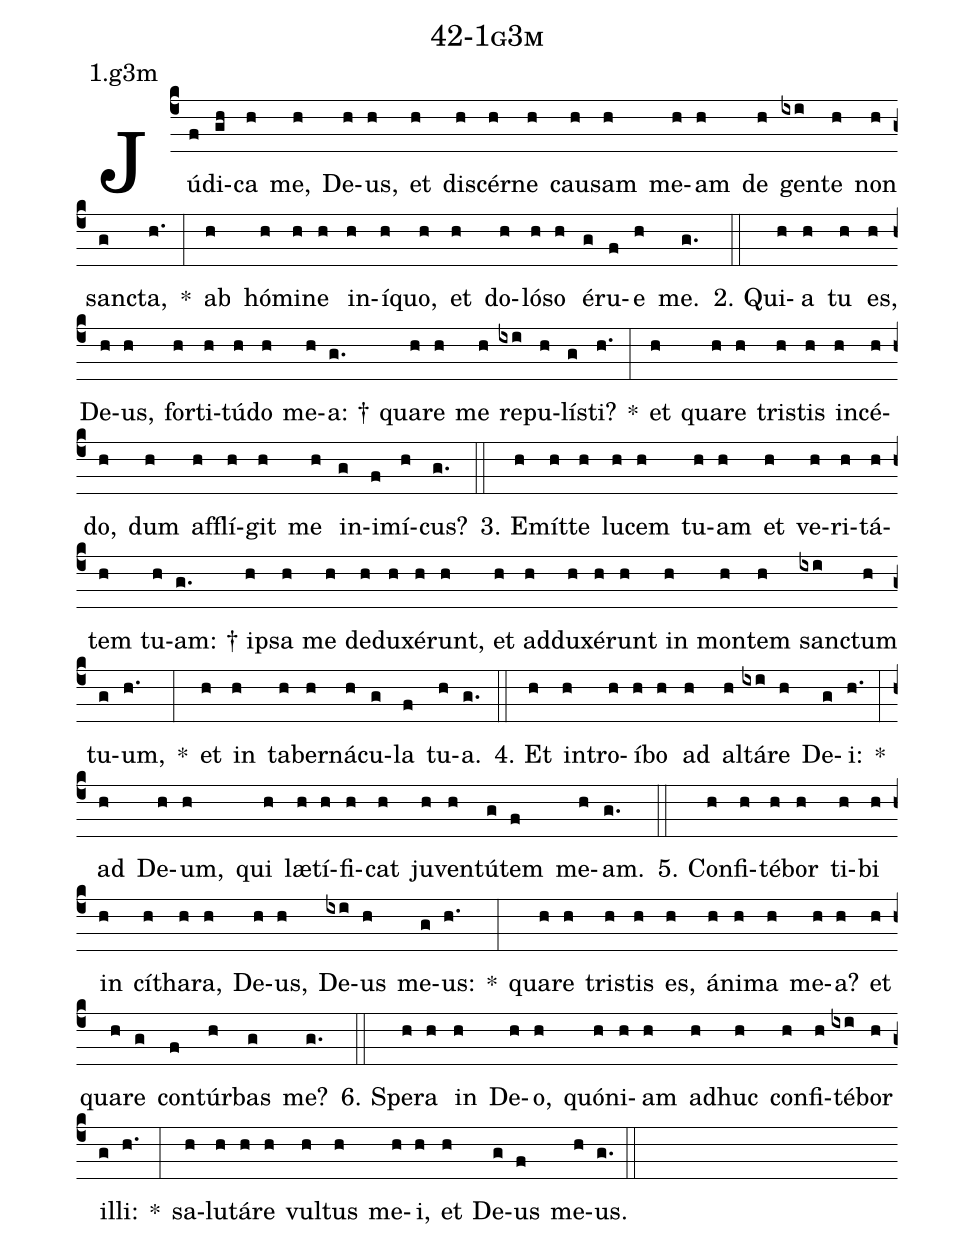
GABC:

name: 42-1g3m;
annotation: 1.g3m;
%%
(c4)Jú(f)di(gh)ca(h) me,(h) De(h)us,(h) et(h) di(h)scér(h)ne(h) cau(h)sam(h) me(h)am(h) de(h) gen(ixi)te(h) non(h) sanc(g)ta,(h.) *(:) ab(h) hó(h)mi(h)ne(h) in(h)í(h)quo,(h) et(h) do(h)ló(h)so(h) é(g)ru(f)e(h) me.(g.) (::)
2. Qui(h)a(h) tu(h) es,(h) De(h)us,(h) for(h)ti(h)tú(h)do(h) me(h)a: †(g.) qua(h)re(h) me(h) re(ixi)pu(h)lís(g)ti?(h.) *(:) et(h) qua(h)re(h) tris(h)tis(h) in(h)cé(h)do,(h) dum(h) af(h)flí(h)git(h) me(h) in(g)i(f)mí(h)cus?(g.) (::)
3. E(h)mít(h)te(h) lu(h)cem(h) tu(h)am(h) et(h) ve(h)ri(h)tá(h)tem(h) tu(h)am: †(g.) ip(h)sa(h) me(h) de(h)du(h)xé(h)runt,(h) et(h) ad(h)du(h)xé(h)runt(h) in(h) mon(h)tem(h) sanc(ixi)tum(h) tu(g)um,(h.) *(:) et(h) in(h) ta(h)ber(h)ná(h)cu(g)la(f) tu(h)a.(g.) (::)
4. Et(h) in(h)tro(h)í(h)bo(h) ad(h) al(h)tá(ixi)re(h) De(g)i:(h.) *(:) ad(h) De(h)um,(h) qui(h) læ(h)tí(h)fi(h)cat(h) ju(h)ven(h)tú(g)tem(f) me(h)am.(g.) (::)
5. Con(h)fi(h)té(h)bor(h) ti(h)bi(h) in(h) cí(h)tha(h)ra,(h) De(h)us,(h) De(ixi)us(h) me(g)us:(h.) *(:) qua(h)re(h) tris(h)tis(h) es,(h) á(h)ni(h)ma(h) me(h)a?(h) et(h) qua(h)re(g) con(f)túr(h)bas(g) me?(g.) (::)
6. Spe(h)ra(h) in(h) De(h)o,(h) quón(h)i(h)am(h) ad(h)huc(h) con(h)fi(h)té(ixi)bor(h) il(g)li:(h.) *(:) sa(h)lu(h)tá(h)re(h) vul(h)tus(h) me(h)i,(h) et(h) De(g)us(f) me(h)us.(g.) (::)
